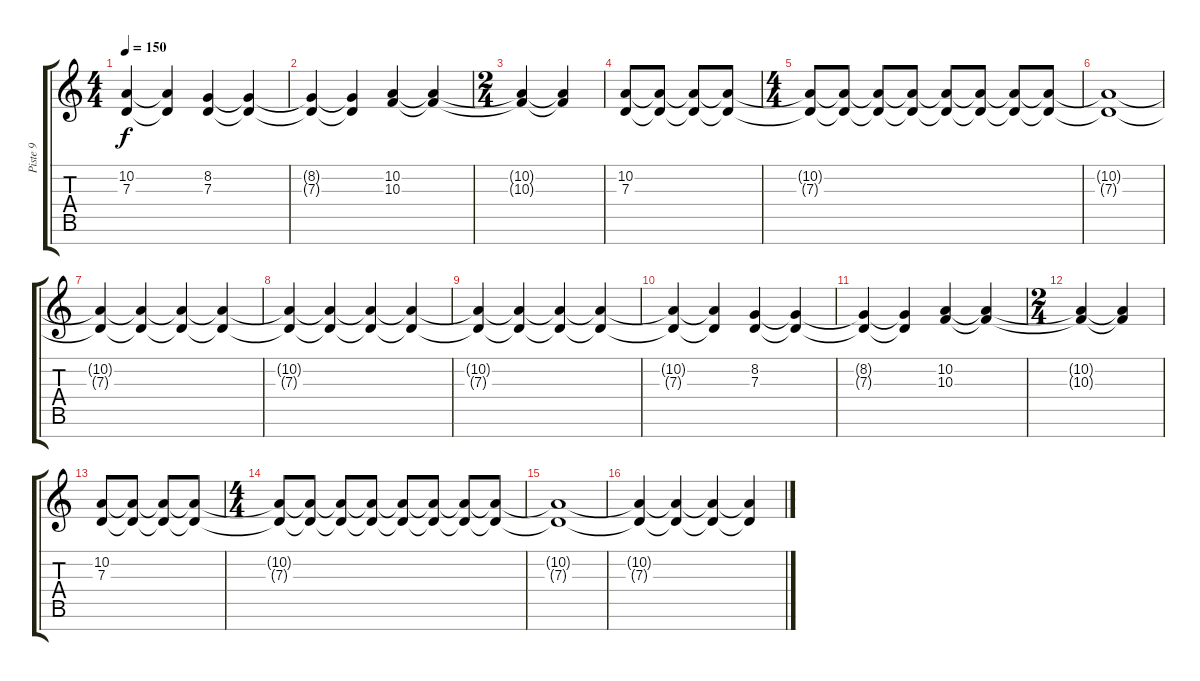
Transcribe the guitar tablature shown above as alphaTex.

\track ("Piste 9" "Piste 9") {instrument pad6metallic}
\staff {score tabs}
\tuning (E4 B3 G3 D3 A2 E2 C2) {hide}
\ts (4 4)
\tempo 150
\clef g2
\ks c
(10.2{t} 7.3{t}).4{dy f} (10.2{t} 7.3{t}).4 (8.2 7.3).4 (8.2{t} 7.3{t}).4 |
(8.2{t} 7.3{t}).4 (8.2{t} 7.3{t}).4 (10.2 10.3).4 (10.2{t} 10.3{t}).4 |
\ts (2 4)
(10.2{t} 10.3{t}).4 (10.2{t} 10.3{t}).4 |
(10.2 7.3).8{volume 12 instrument fx4atmosphere} (10.2{t} 7.3{t}).8 (10.2{t} 7.3{t}).8 (10.2{t} 7.3{t}).8 |
\ts (4 4)
(10.2{t} 7.3{t}).8{instrument fx4atmosphere} (10.2{t} 7.3{t}).8 (10.2{t} 7.3{t}).8 (10.2{t} 7.3{t}).8 (10.2{t} 7.3{t}).8 (10.2{t} 7.3{t}).8 (10.2{t} 7.3{t}).8 (10.2{t} 7.3{t}).8 |
(10.2{t} 7.3{t}).1 |
(10.2{t} 7.3{t}).4 (10.2{t} 7.3{t}).4 (10.2{t} 7.3{t}).4 (10.2{t} 7.3{t}).4 |
(10.2{t} 7.3{t}).4 (10.2{t} 7.3{t}).4 (10.2{t} 7.3{t}).4 (10.2{t} 7.3{t}).4 |
(10.2{t} 7.3{t}).4 (10.2{t} 7.3{t}).4 (10.2{t} 7.3{t}).4 (10.2{t} 7.3{t}).4 |
(10.2{t} 7.3{t}).4 (10.2{t} 7.3{t}).4 (8.2 7.3).4 (8.2{t} 7.3{t}).4 |
(8.2{t} 7.3{t}).4 (8.2{t} 7.3{t}).4 (10.2 10.3).4 (10.2{t} 10.3{t}).4 |
\ts (2 4)
(10.2{t} 10.3{t}).4 (10.2{t} 10.3{t}).4 |
(10.2 7.3).8{volume 12 instrument fx4atmosphere} (10.2{t} 7.3{t}).8 (10.2{t} 7.3{t}).8 (10.2{t} 7.3{t}).8 |
\ts (4 4)
(10.2{t} 7.3{t}).8{instrument fx4atmosphere} (10.2{t} 7.3{t}).8 (10.2{t} 7.3{t}).8 (10.2{t} 7.3{t}).8 (10.2{t} 7.3{t}).8 (10.2{t} 7.3{t}).8 (10.2{t} 7.3{t}).8 (10.2{t} 7.3{t}).8 |
(10.2{t} 7.3{t}).1 |
(10.2{t} 7.3{t}).4 (10.2{t} 7.3{t}).4 (10.2{t} 7.3{t}).4 (10.2{t} 7.3{t}).4
